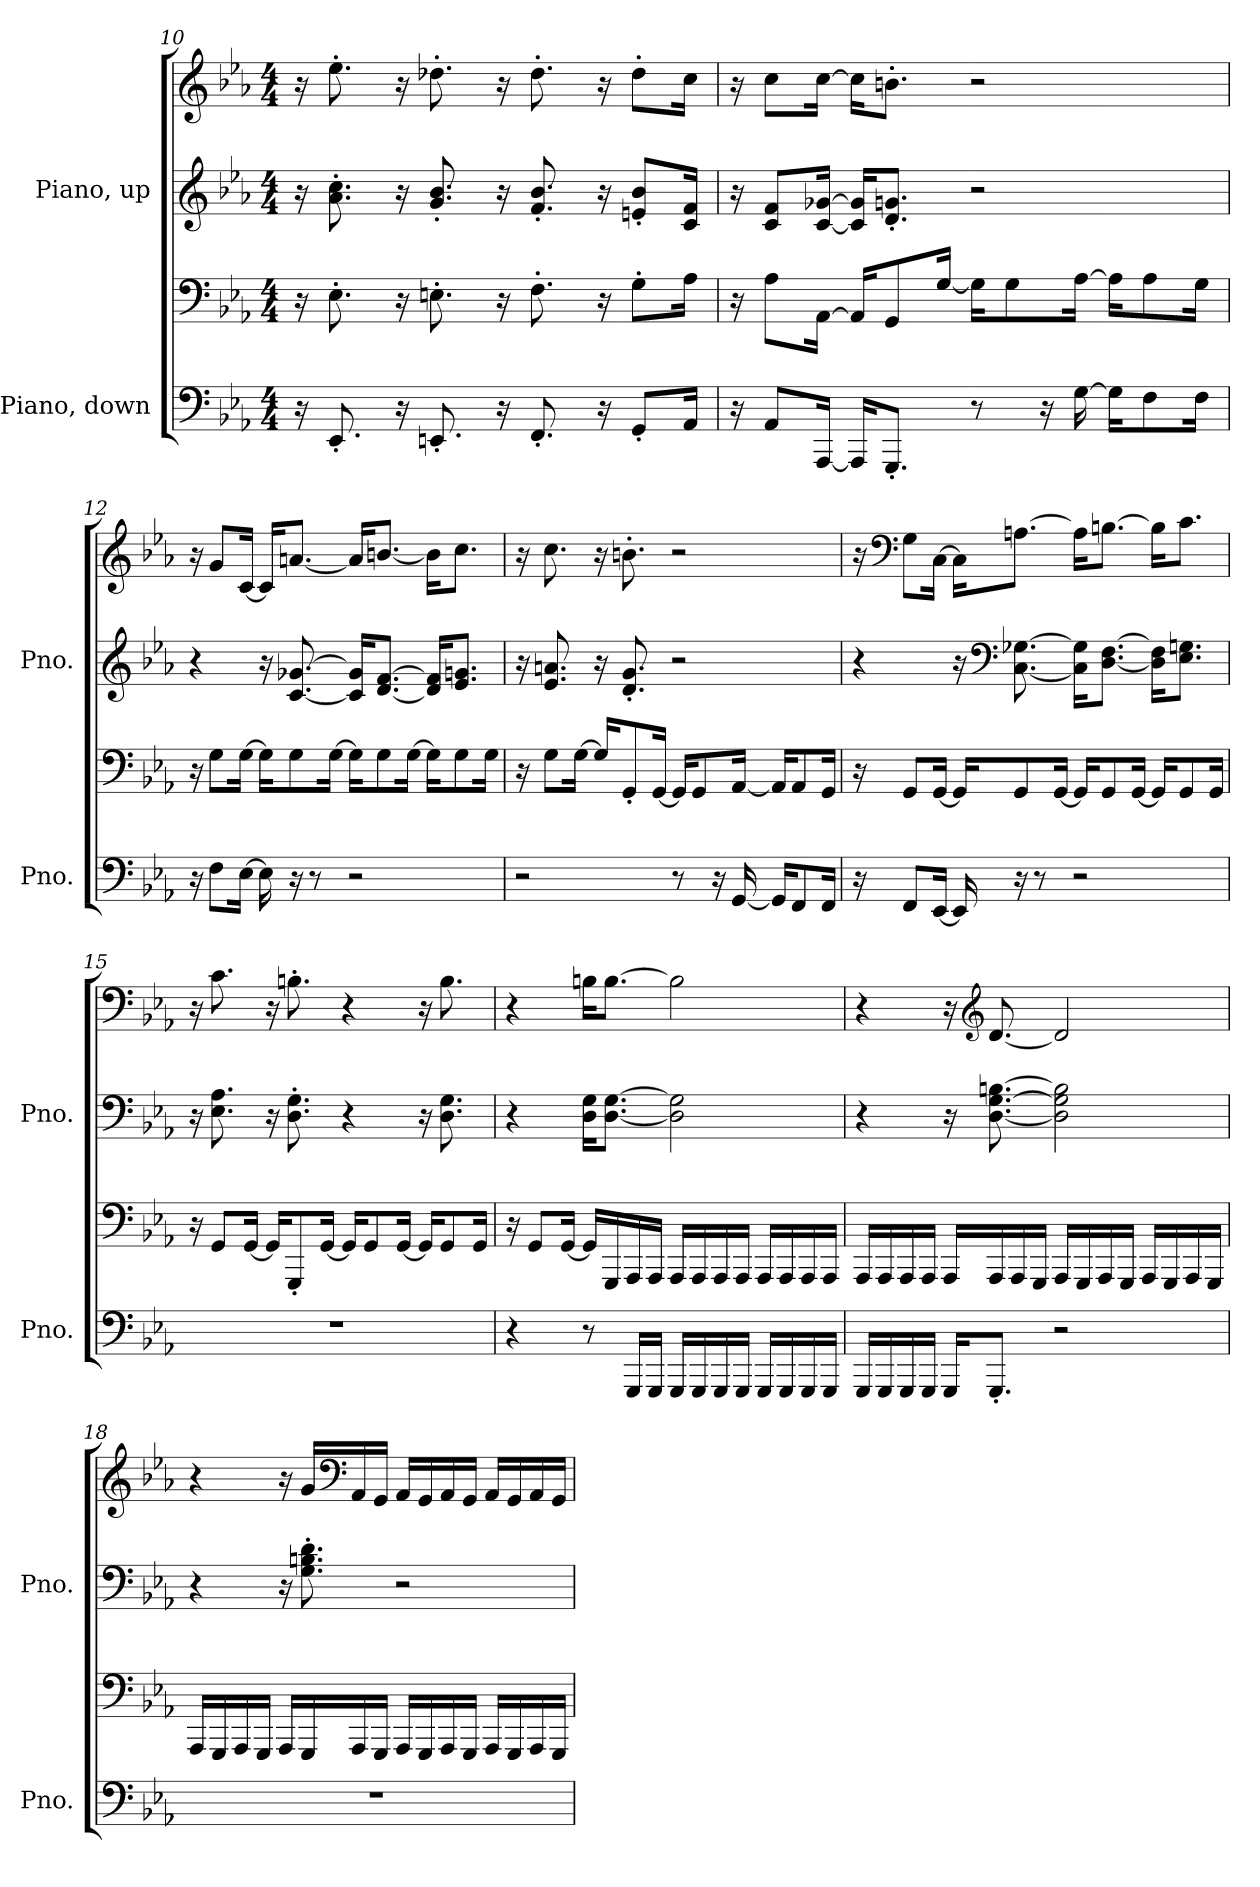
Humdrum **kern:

**kern	**kern	**kern	**kern
*part2	*part2	*part1	*part1
*staff4	*staff3	*staff2	*staff1
*I"Piano, down	*	*I"Piano, up	*
*I'Pno.	*	*I'Pno.	*
*clefF4	*clefF4	*clefG2	*clefG2
*k[b-e-a-]	*k[b-e-a-]	*k[b-e-a-]	*k[b-e-a-]
*M4/4	*M4/4	*M4/4	*M4/4
=10	=10	=10	=10
16r	16r	16r	16r
8.EE-'/	8.E-'\	8.a-\' 8.cc\'	8.ee-'\
16r	16r	16r	16r
8.EEn'/	8.En'\	8.g/' 8.b-/'	8.dd-X'\
16r	16r	16r	16r
8.FF'/	8.F'\	8.f/' 8.b-/'	8.dd-'\
16r	16r	16r	16r
8GG'/L	8G'\L	8en/' 8b-/'L	8dd-'\L
16AA-/Jk	16A-\Jk	16c/ 16f/Jk	16cc\Jk
!!LO:LB:g=z
=11	=11	=11	=11
16r	16r	16r	16r
8AA-/L	8A-\L	8c/ 8f/L	8cc\L
[16AAA-/Jk	[16AA-\Jk	[16c/ [16g-X/Jk	[16cc\Jk
16AAA-/KL]	16AA-/KL]	16c/] 16g-/]KL	16cc\KL]
8.GGG'/J	8GG/	8.d/' 8.gn/'J	8.bn'\J
.	[16G/Jk	.	.
8r	16G\KL]	2r	2r
.	8G\	.	.
16r	.	.	.
[16G\	[16A-\Jk	.	.
16G\KL]	16A-\KL]	.	.
8F\	8A-\	.	.
16F\Jk	16G\Jk	.	.
=12	=12	=12	=12
16r	16r	4r	16r
8F\L	8G\L	.	8g/L
[16E-\Jk	[16G\Jk	.	[16c/Jk
16E-\]	16G\KL]	16r	16c/KL]
16r	8G\	[8.c/ [8.g-X/	[8.an/J
8r	.	.	.
.	[16G\Jk	.	.
2r	16G\KL]	16c/] 16g-/]KL	16a/KL]
.	8G\	[8.d/ [8.f/J	[8.bn/J
.	[16G\Jk	.	.
.	16G\KL]	16d/] 16f/]KL	16b\KL]
.	8G\	8.e-/ 8.gn/J	8.cc\J
.	16G\Jk	.	.
!!LO:LB:g=z
=13	=13	=13	=13
2r	16r	16r	16r
.	8G\L	8.e-/ 8.an/	8.cc\
.	[16G\Jk	.	.
.	16G/KL]	16r	16r
.	8GG'/	8.d/' 8.g/'	8.bn'\
.	[16GG/Jk	.	.
8r	16GG/KL]	2r	2r
.	8GG/	.	.
16r	.	.	.
[16GG/	[16AA-/Jk	.	.
16GG/KL]	16AA-/KL]	.	.
8FF/	8AA-/	.	.
16FF/Jk	16GG/Jk	.	.
=14	=14	=14	=14
16r	16r	4r	16r
*	*	*	*clefF4
8FF/L	8GG/L	.	8G\L
[16EE-/Jk	[16GG/Jk	.	[16C\Jk
16EE-/]	16GG/KL]	16r	16C\KL]
*	*	*clefF4	*
16r	8GG/	[8.C\ [8.G-X\	[8.An\J
8r	.	.	.
.	[16GG/Jk	.	.
2r	16GG/KL]	16C\] 16G-\]KL	16A\KL]
.	8GG/	[8.D\ [8.F\J	[8.Bn\J
.	[16GG/Jk	.	.
.	16GG/KL]	16D\] 16F\]KL	16B\KL]
.	8GG/	8.E-\ 8.Gn\J	8.c\J
.	16GG/Jk	.	.
!!LO:PB:g=z
=15	=15	=15	=15
1r	16r	16r	16r
.	8GG/L	8.E-\ 8.A-\	8.c\
.	[16GG/Jk	.	.
.	16GG/KL]	16r	16r
.	8GGG'/	8.D\' 8.G\'	8.Bn'\
.	[16GG/Jk	.	.
.	16GG/KL]	4r	4r
.	8GG/	.	.
.	[16GG/Jk	.	.
.	16GG/KL]	16r	16r
.	8GG/	8.D\ 8.G\	8.B\
.	16GG/Jk	.	.
=16	=16	=16	=16
4r	16r	4r	4r
.	8GG/L	.	.
.	[16GG/Jk	.	.
8r	16GG/LL]	16D\ 16G\KL	16Bn\KL
.	16GGG/	[8.D\ [8.G\J	[8.B\J
16GGG/LL	16AAA-/	.	.
16GGG/JJ	16AAA-/JJ	.	.
16GGG/LL	16AAA-/LL	2D\] 2G\]	2B\]
16GGG/	16AAA-/	.	.
16GGG/	16AAA-/	.	.
16GGG/JJ	16AAA-/JJ	.	.
16GGG/LL	16AAA-/LL	.	.
16GGG/	16AAA-/	.	.
16GGG/	16AAA-/	.	.
16GGG/JJ	16AAA-/JJ	.	.
!!LO:LB:g=z
=17	=17	=17	=17
16GGG/LL	16AAA-/LL	4r	4r
16GGG/	16AAA-/	.	.
16GGG/	16AAA-/	.	.
16GGG/JJ	16AAA-/JJ	.	.
16GGG/KL	16AAA-/LL	16r	16r
*	*	*	*clefG2
8.GGG'/J	16AAA-/	[8.D\ [8.G\ [8.Bn\	[8.d/
.	16AAA-/	.	.
.	16GGG/JJ	.	.
2r	16AAA-/LL	2D\] 2G\] 2B\]	2d/]
.	16GGG/	.	.
.	16AAA-/	.	.
.	16GGG/JJ	.	.
.	16AAA-/LL	.	.
.	16GGG/	.	.
.	16AAA-/	.	.
.	16GGG/JJ	.	.
!!LO:LB:g=z
=18	=18	=18	=18
1r	16AAA-/LL	4r	4r
.	16GGG/	.	.
.	16AAA-/	.	.
.	16GGG/JJ	.	.
.	16AAA-/LL	16r	16r
.	16GGG/	8.G\' 8.Bn\' 8.d\'	16g/LL
*	*	*	*clefF4
.	16AAA-/	.	16AA-/
.	16GGG/JJ	.	16GG/JJ
.	16AAA-/LL	2r	16AA-/LL
.	16GGG/	.	16GG/
.	16AAA-/	.	16AA-/
.	16GGG/JJ	.	16GG/JJ
.	16AAA-/LL	.	16AA-/LL
.	16GGG/	.	16GG/
.	16AAA-/	.	16AA-/
.	16GGG/JJ	.	16GG/JJ
=	=	=	=
*-	*-	*-	*-
